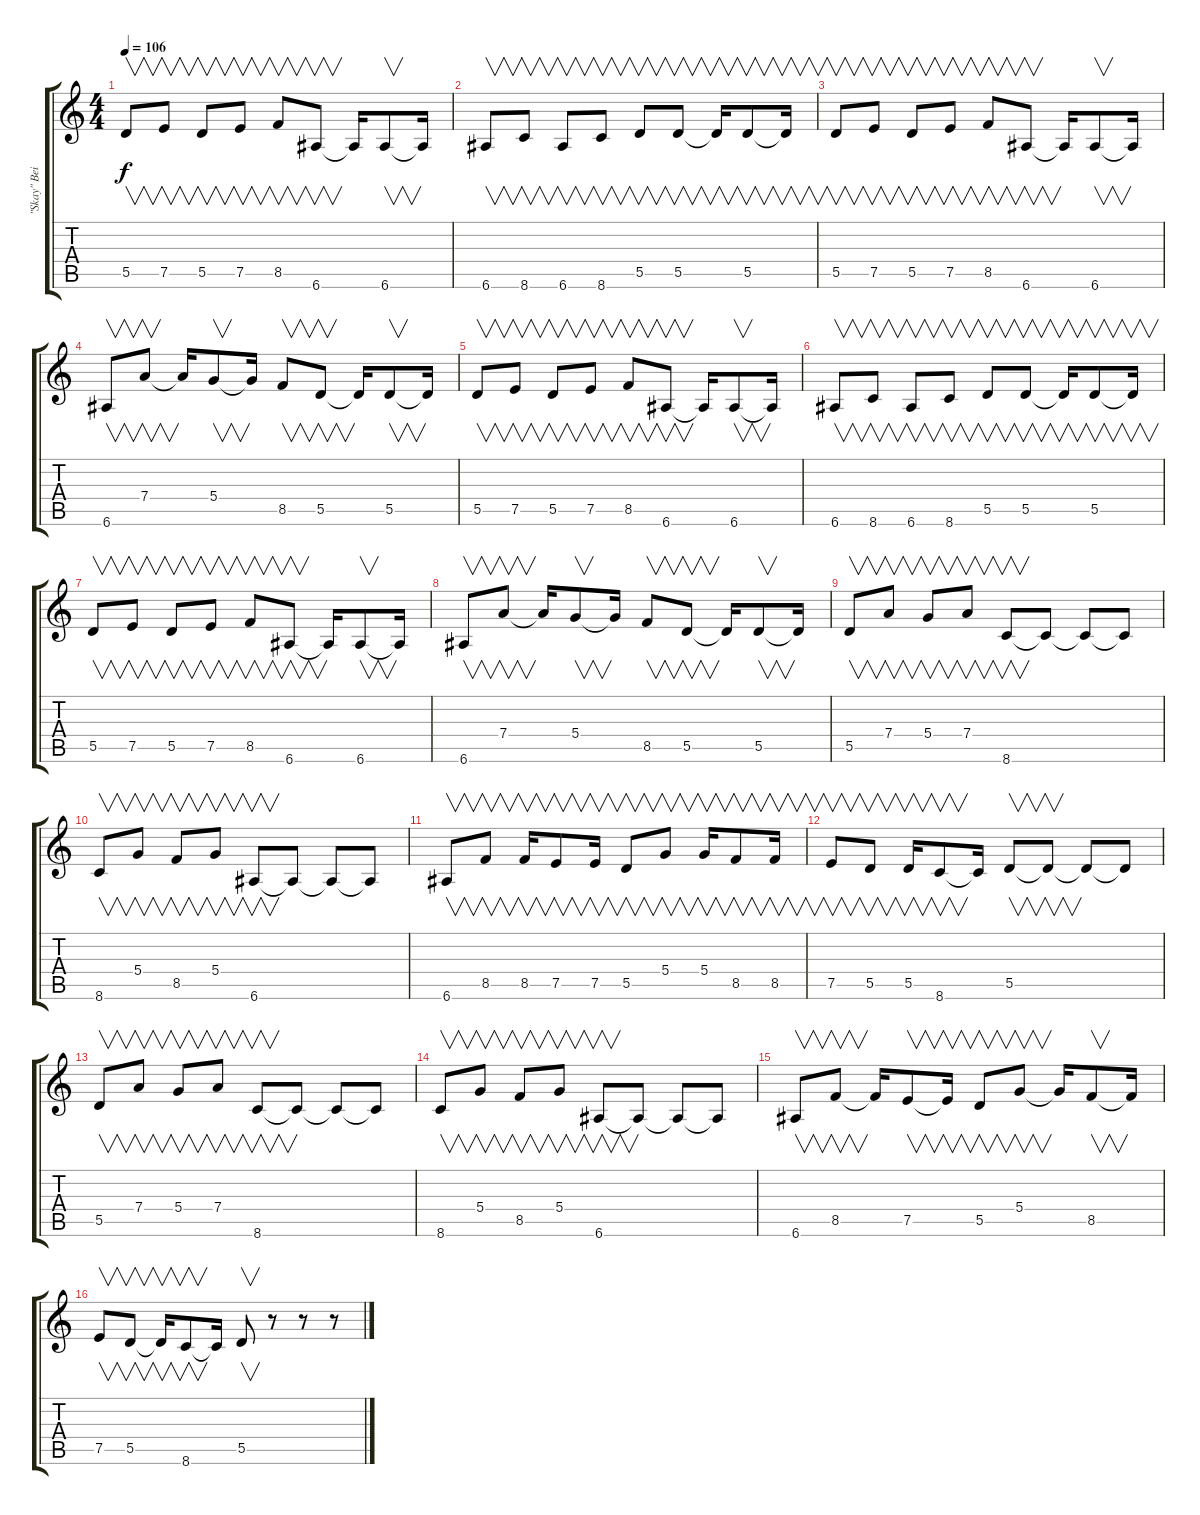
\track ("\"Skay\" Beilinson" "\"Skay\" Bei") {instrument electricguitarclean}
\staff {score tabs}
\tuning (E4 B3 G3 D3 A2 E2) {hide}
\ts (4 4)
\tempo 106
\clef g2
\ks c
5.5.8{v dy f} 7.5.8{v} 5.5.8{v} 7.5.8{v} 8.5.8{v} 6.6.8{v} 6.6{t}.16 6.6.8{v} 6.6{t}.16 |
6.6.8{v} 8.6.8{v} 6.6.8{v} 8.6.8{v} 5.5.8{v} 5.5.8{v} 5.5{t}.16{v} 5.5.8{v} 5.5{t}.16{v} |
5.5.8{v} 7.5.8{v} 5.5.8{v} 7.5.8{v} 8.5.8{v} 6.6.8{v} 6.6{t}.16 6.6.8{v} 6.6{t}.16 |
6.6.8{v} 7.4.8{v} 7.4{t}.16 5.4.8{v} 5.4{t}.16 8.5.8{v} 5.5.8{v} 5.5{t}.16 5.5.8{v} 5.5{t}.16 |
5.5.8{v} 7.5.8{v} 5.5.8{v} 7.5.8{v} 8.5.8{v} 6.6.8{v} 6.6{t}.16 6.6.8{v} 6.6{t}.16 |
6.6.8{v} 8.6.8{v} 6.6.8{v} 8.6.8{v} 5.5.8{v} 5.5.8{v} 5.5{t}.16{v} 5.5.8{v} 5.5{t}.16{v} |
5.5.8{v} 7.5.8{v} 5.5.8{v} 7.5.8{v} 8.5.8{v} 6.6.8{v} 6.6{t}.16 6.6.8{v} 6.6{t}.16 |
6.6.8{v} 7.4.8{v} 7.4{t}.16 5.4.8{v} 5.4{t}.16 8.5.8{v} 5.5.8{v} 5.5{t}.16 5.5.8{v} 5.5{t}.16 |
5.5.8{v} 7.4.8{v} 5.4.8{v} 7.4.8{v} 8.6.8{v} 8.6{t}.8 8.6{t}.8 8.6{t}.8 |
8.6.8{v} 5.4.8{v} 8.5.8{v} 5.4.8{v} 6.6.8{v} 6.6{t}.8 6.6{t}.8 6.6{t}.8 |
6.6.8{v} 8.5.8{v} 8.5.16{v} 7.5.8{v} 7.5.16{v} 5.5.8{v} 5.4.8{v} 5.4.16{v} 8.5.8{v} 8.5.16{v} |
7.5.8{v} 5.5.8{v} 5.5.16{v} 8.6.8{v} 8.6{t}.16 5.5.8{v} 5.5{t}.8{v} 5.5{t}.8 5.5{t}.8 |
5.5.8{v} 7.4.8{v} 5.4.8{v} 7.4.8{v} 8.6.8{v} 8.6{t}.8 8.6{t}.8 8.6{t}.8 |
8.6.8{v} 5.4.8{v} 8.5.8{v} 5.4.8{v} 6.6.8{v} 6.6{t}.8 6.6{t}.8 6.6{t}.8 |
6.6.8{v} 8.5.8{v} 8.5{t}.16 7.5.8{v} 7.5{t}.16{v} 5.5.8{v} 5.4.8{v} 5.4{t}.16 8.5.8{v} 8.5{t}.16 |
7.5.8{v} 5.5.8{v} 5.5{t}.16{v} 8.6.8{v} 8.6{t}.16 5.5.8{v} r.8 r.8 r.8
